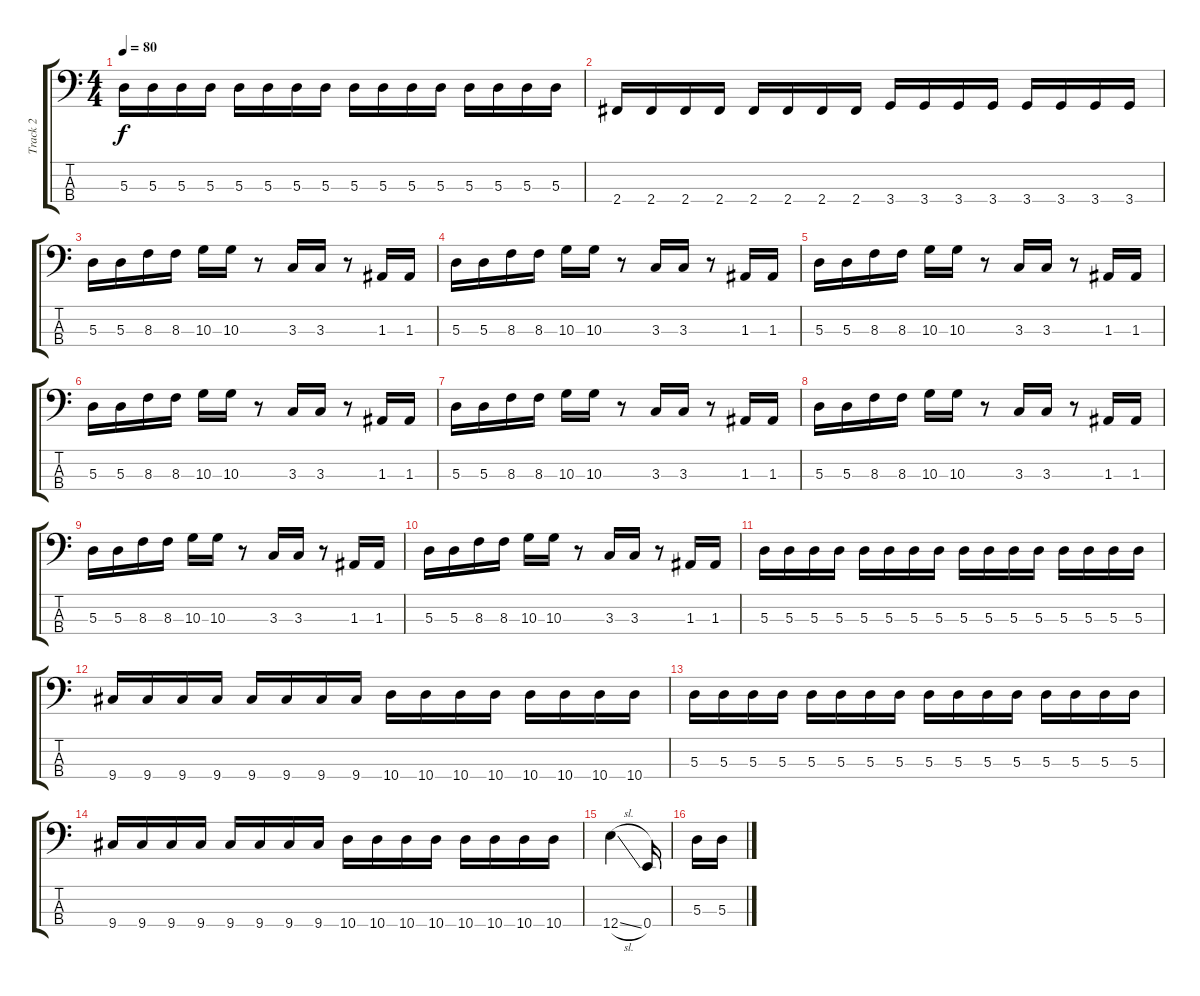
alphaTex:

\track ("Track 2" "Track 2") {instrument electricbassfinger}
\staff {score tabs}
\tuning (G2 D2 A1 E1) {hide}
\ts (4 4)
\tempo 80
\clef f4
\ks c
5.3.16{dy f} 5.3.16 5.3.16 5.3.16 5.3.16 5.3.16 5.3.16 5.3.16 5.3.16 5.3.16 5.3.16 5.3.16 5.3.16 5.3.16 5.3.16 5.3.16 |
2.4.16 2.4.16 2.4.16 2.4.16 2.4.16 2.4.16 2.4.16 2.4.16 3.4.16 3.4.16 3.4.16 3.4.16 3.4.16 3.4.16 3.4.16 3.4.16 |
5.3.16 5.3.16 8.3.16 8.3.16 10.3.16 10.3.16 r.8 3.3.16 3.3.16 r.8 1.3.16 1.3.16 |
5.3.16 5.3.16 8.3.16 8.3.16 10.3.16 10.3.16 r.8 3.3.16 3.3.16 r.8 1.3.16 1.3.16 |
5.3.16 5.3.16 8.3.16 8.3.16 10.3.16 10.3.16 r.8 3.3.16 3.3.16 r.8 1.3.16 1.3.16 |
5.3.16 5.3.16 8.3.16 8.3.16 10.3.16 10.3.16 r.8 3.3.16 3.3.16 r.8 1.3.16 1.3.16 |
5.3.16 5.3.16 8.3.16 8.3.16 10.3.16 10.3.16 r.8 3.3.16 3.3.16 r.8 1.3.16 1.3.16 |
5.3.16 5.3.16 8.3.16 8.3.16 10.3.16 10.3.16 r.8 3.3.16 3.3.16 r.8 1.3.16 1.3.16 |
5.3.16 5.3.16 8.3.16 8.3.16 10.3.16 10.3.16 r.8 3.3.16 3.3.16 r.8 1.3.16 1.3.16 |
5.3.16 5.3.16 8.3.16 8.3.16 10.3.16 10.3.16 r.8 3.3.16 3.3.16 r.8 1.3.16 1.3.16 |
5.3.16 5.3.16 5.3.16 5.3.16 5.3.16 5.3.16 5.3.16 5.3.16 5.3.16 5.3.16 5.3.16 5.3.16 5.3.16 5.3.16 5.3.16 5.3.16 |
9.4.16 9.4.16 9.4.16 9.4.16 9.4.16 9.4.16 9.4.16 9.4.16 10.4.16 10.4.16 10.4.16 10.4.16 10.4.16 10.4.16 10.4.16 10.4.16 |
5.3.16 5.3.16 5.3.16 5.3.16 5.3.16 5.3.16 5.3.16 5.3.16 5.3.16 5.3.16 5.3.16 5.3.16 5.3.16 5.3.16 5.3.16 5.3.16 |
9.4.16 9.4.16 9.4.16 9.4.16 9.4.16 9.4.16 9.4.16 9.4.16 10.4.16 10.4.16 10.4.16 10.4.16 10.4.16 10.4.16 10.4.16 10.4.16 |
12.4{sl}.4 0.4.16 |
5.3.16 5.3.16
